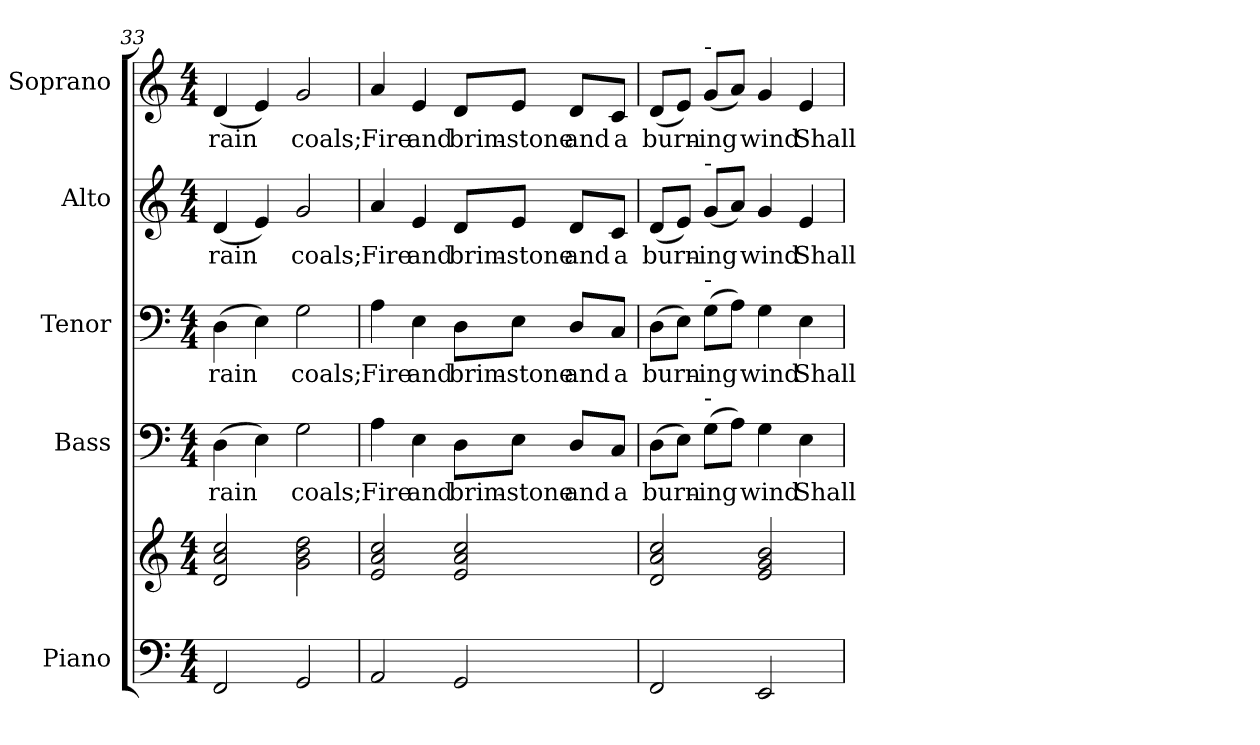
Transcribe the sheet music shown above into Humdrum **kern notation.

**kern	**kern	**kern	**text	**kern	**text	**kern	**text	**kern	**text
*part5	*part5	*part4	*part4	*part3	*part3	*part2	*part2	*part1	*part1
*staff6	*staff5	*staff4	*staff4	*staff3	*staff3	*staff2	*staff2	*staff1	*staff1
*I"Piano	*	*I"Bass	*	*I"Tenor	*	*I"Alto	*	*I"Soprano	*
*I'Pno.	*	*I'B.	*	*I'T.	*	*I'A.	*	*I'S.	*
!!LO:PB:g=z
*clefF4	*clefG2	*clefF4	*	*clefF4	*	*clefG2	*	*clefG2	*
*k[]	*k[]	*k[]	*	*k[]	*	*k[]	*	*k[]	*
*C:	*C:	*C:	*	*C:	*	*C:	*	*C:	*
*M4/4	*M4/4	*M4/4	*	*M4/4	*	*M4/4	*	*M4/4	*
=33	=33	=33	=33	=33	=33	=33	=33	=33	=33
!	!	!	!LO:LY:b:color=#000000	!	!	!	!	!	!
!	!	!	!	!	!LO:LY:b:color=#000000	!	!	!	!
!	!	!	!	!	!	!	!LO:LY:b:color=#000000	!	!
!	!	!	!	!	!	!	!	!	!LO:LY:b:color=#000000
2FFi/	2di/ 2ai 2cci	(4Di\	rain	(4Di\	rain	(4di/	rain	(4di/	rain
.	.	4Ei\)	.	4Ei\)	.	4ei/)	.	4ei/)	.
!	!	!	!LO:LY:b:color=#000000	!	!	!	!	!	!
!	!	!	!	!	!LO:LY:b:color=#000000	!	!	!	!
!	!	!	!	!	!	!	!LO:LY:b:color=#000000	!	!
!	!	!	!	!	!	!	!	!	!LO:LY:b:color=#000000
2GGi/	2gi\ 2bi 2ddi	2Gi\	coals;	2Gi\	coals;	2gi/	coals;	2gi/	coals;
=34	=34	=34	=34	=34	=34	=34	=34	=34	=34
!	!	!	!LO:LY:b:color=#000000	!	!	!	!	!	!
!	!	!	!	!	!LO:LY:b:color=#000000	!	!	!	!
!	!	!	!	!	!	!	!LO:LY:b:color=#000000	!	!
!	!	!	!	!	!	!	!	!	!LO:LY:b:color=#000000
2AAi/	2ei/ 2ai 2cci	4Ai\	Fire	4Ai\	Fire	4ai/	Fire	4ai/	Fire
!	!	!	!LO:LY:b:color=#000000	!	!	!	!	!	!
!	!	!	!	!	!LO:LY:b:color=#000000	!	!	!	!
!	!	!	!	!	!	!	!LO:LY:b:color=#000000	!	!
!	!	!	!	!	!	!	!	!	!LO:LY:b:color=#000000
.	.	4Ei\	and	4Ei\	and	4ei/	and	4ei/	and
!	!	!	!LO:LY:b:color=#000000	!	!	!	!	!	!
!	!	!	!	!	!LO:LY:b:color=#000000	!	!	!	!
!	!	!	!	!	!	!	!LO:LY:b:color=#000000	!	!
!	!	!	!	!	!	!	!	!	!LO:LY:b:color=#000000
2GGi/	2ei/ 2ai 2cci	8Di\L	brim-	8Di\L	brim-	8di/L	brim-	8di/L	brim-
!	!	!	!LO:LY:b:color=#000000	!	!	!	!	!	!
!	!	!	!	!	!LO:LY:b:color=#000000	!	!	!	!
!	!	!	!	!	!	!	!LO:LY:b:color=#000000	!	!
!	!	!	!	!	!	!	!	!	!LO:LY:b:color=#000000
.	.	8Ei\J	-stone	8Ei\J	-stone	8ei/J	-stone	8ei/J	-stone
!	!	!	!LO:LY:b:color=#000000	!	!	!	!	!	!
!	!	!	!	!	!LO:LY:b:color=#000000	!	!	!	!
!	!	!	!	!	!	!	!LO:LY:b:color=#000000	!	!
!	!	!	!	!	!	!	!	!	!LO:LY:b:color=#000000
.	.	8Di/L	and	8Di/L	and	8di/L	and	8di/L	and
!	!	!	!LO:LY:b:color=#000000	!	!	!	!	!	!
!	!	!	!	!	!LO:LY:b:color=#000000	!	!	!	!
!	!	!	!	!	!	!	!LO:LY:b:color=#000000	!	!
!	!	!	!	!	!	!	!	!	!LO:LY:b:color=#000000
.	.	8Ci/J	a	8Ci/J	a	8ci/J	a	8ci/J	a
!!LO:PB:g=z
=35	=35	=35	=35	=35	=35	=35	=35	=35	=35
!	!	!	!LO:LY:b:color=#000000	!	!	!	!	!	!
!	!	!	!	!	!LO:LY:b:color=#000000	!	!	!	!
!	!	!	!	!	!	!	!LO:LY:b:color=#000000	!	!
!	!	!	!	!	!	!	!	!	!LO:LY:b:color=#000000
2FFi/	2di/ 2ai 2cci	(8Di\L	burn-	(8Di\L	burn-	(8di/L	burn-	(8di/L	burn-
.	.	8Ei\J)	.	8Ei\J)	.	8ei/J)	.	8ei/J)	.
!	!	!	!LO:LY:b:color=#000000	!	!	!	!	!	!
!	!	!	!	!	!LO:LY:b:color=#000000	!	!	!	!
!	!	!	!	!	!	!	!LO:LY:b:color=#000000	!	!
!	!	!	!	!	!	!	!	!LO:TX:a:t=-	!
!	!	!	!	!	!	!LO:TX:a:t=-	!	!	!
!	!	!	!	!LO:TX:a:t=-	!	!	!	!	!
!	!	!LO:TX:a:t=-	!	!	!	!	!	!	!
!	!	!	!	!	!	!	!	!	!LO:LY:b:color=#000000
.	.	(8Gi\L	-ing	(8Gi\L	-ing	(8gi/L	-ing	(8gi/L	-ing
.	.	8Ai\J)	.	8Ai\J)	.	8ai/J)	.	8ai/J)	.
!	!	!	!LO:LY:b:color=#000000	!	!	!	!	!	!
!	!	!	!	!	!LO:LY:b:color=#000000	!	!	!	!
!	!	!	!	!	!	!	!LO:LY:b:color=#000000	!	!
!	!	!	!	!	!	!	!	!	!LO:LY:b:color=#000000
2EEi/	2ei/ 2gi 2bi	4Gi\	wind	4Gi\	wind	4gi/	wind	4gi/	wind
!	!	!	!LO:LY:b:color=#000000	!	!	!	!	!	!
!	!	!	!	!	!LO:LY:b:color=#000000	!	!	!	!
!	!	!	!	!	!	!	!LO:LY:b:color=#000000	!	!
!	!	!	!	!	!	!	!	!	!LO:LY:b:color=#000000
.	.	4Ei\	Shall	4Ei\	Shall	4ei/	Shall	4ei/	Shall
=	=	=	=	=	=	=	=	=	=
*-	*-	*-	*-	*-	*-	*-	*-	*-	*-
